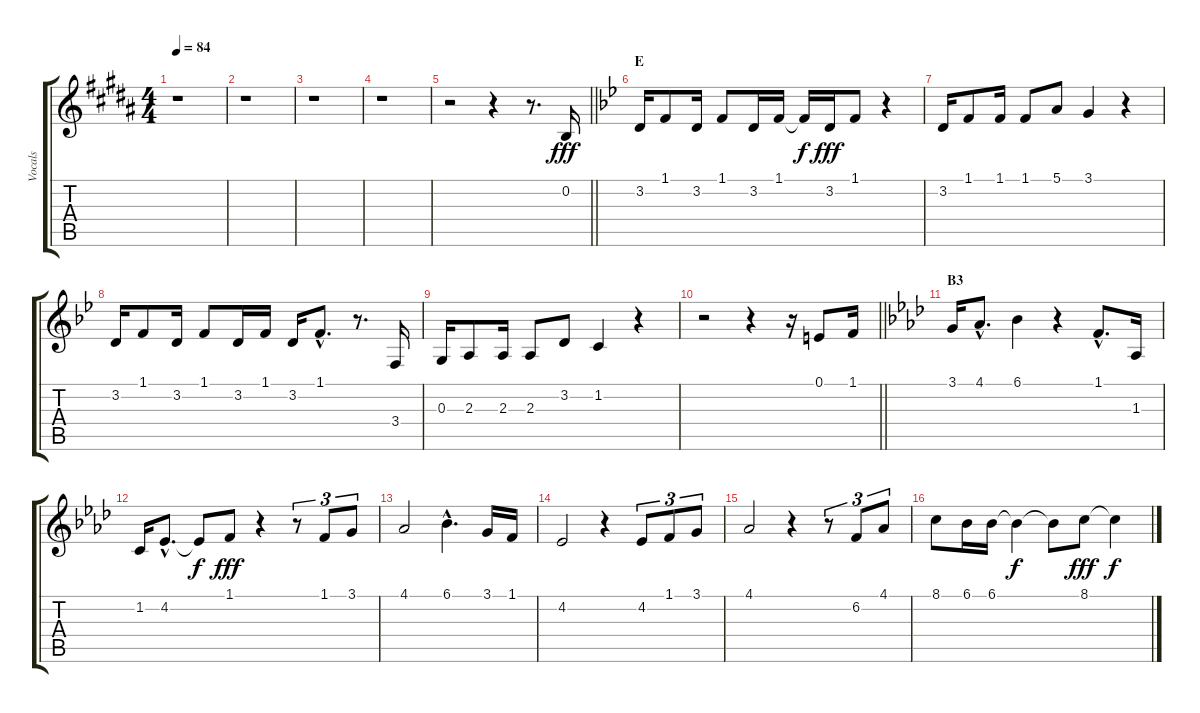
\track ("Vocals" "Vocals") {instrument lead6voice}
\staff {score tabs}
\tuning (E4 B3 G3 D3 A2 E2) {hide}
\ts (4 4)
\tempo 84
\clef g2
\ks b
r.1{dy f} |
r.1 |
r.1 |
r.1 |
\barLineRight lightlight
r.2 r.4 r.8{d} 0.2.16{dy fff} |
\section ("" "E")
\ks bb
3.2.16 1.1.8 3.2.16 1.1.8 3.2.16 1.1.16 1.1{t}.16{dy f} 3.2.16{dy fff} 1.1.8 r.4 |
3.2.16 1.1.8 1.1.16 1.1.8 5.1.8 3.1.4 r.4 |
3.2.16 1.1.8 3.2.16 1.1.8 3.2.16 1.1.16 3.2.16 1.1{hac}.8{d} r.8{d} 3.4.16 |
0.3.16 2.3.8 2.3.16 2.3.8 3.2.8 1.2.4 r.4 |
\barLineRight lightlight
r.2 r.4 r.16 0.1.8 1.1.16 |
\section ("" "B3")
\ks ab
3.1.16 4.1{hac}.8{d} 6.1.4 r.4 1.1{hac}.8{d} 1.3.16 |
1.2.16 4.2{hac}.8{d} 4.2{t}.8{dy f} 1.1.8{dy fff} r.4 r.8{tu (3 2)} 1.1.8{tu (3 2)} 3.1.8{tu (3 2)} |
4.1.2 6.1{hac}.4{d} 3.1.16 1.1.16 |
4.2.2 r.4 4.2.8{tu (3 2)} 1.1.8{tu (3 2)} 3.1.8{tu (3 2)} |
4.1.2 r.4 r.8{tu (3 2)} 6.2.8{tu (3 2)} 4.1.8{tu (3 2)} |
8.1.8 6.1.16 6.1.16 6.1{t}.4{dy f} 6.1{t}.8 8.1.8{dy fff} 8.1{t}.4{dy f}
